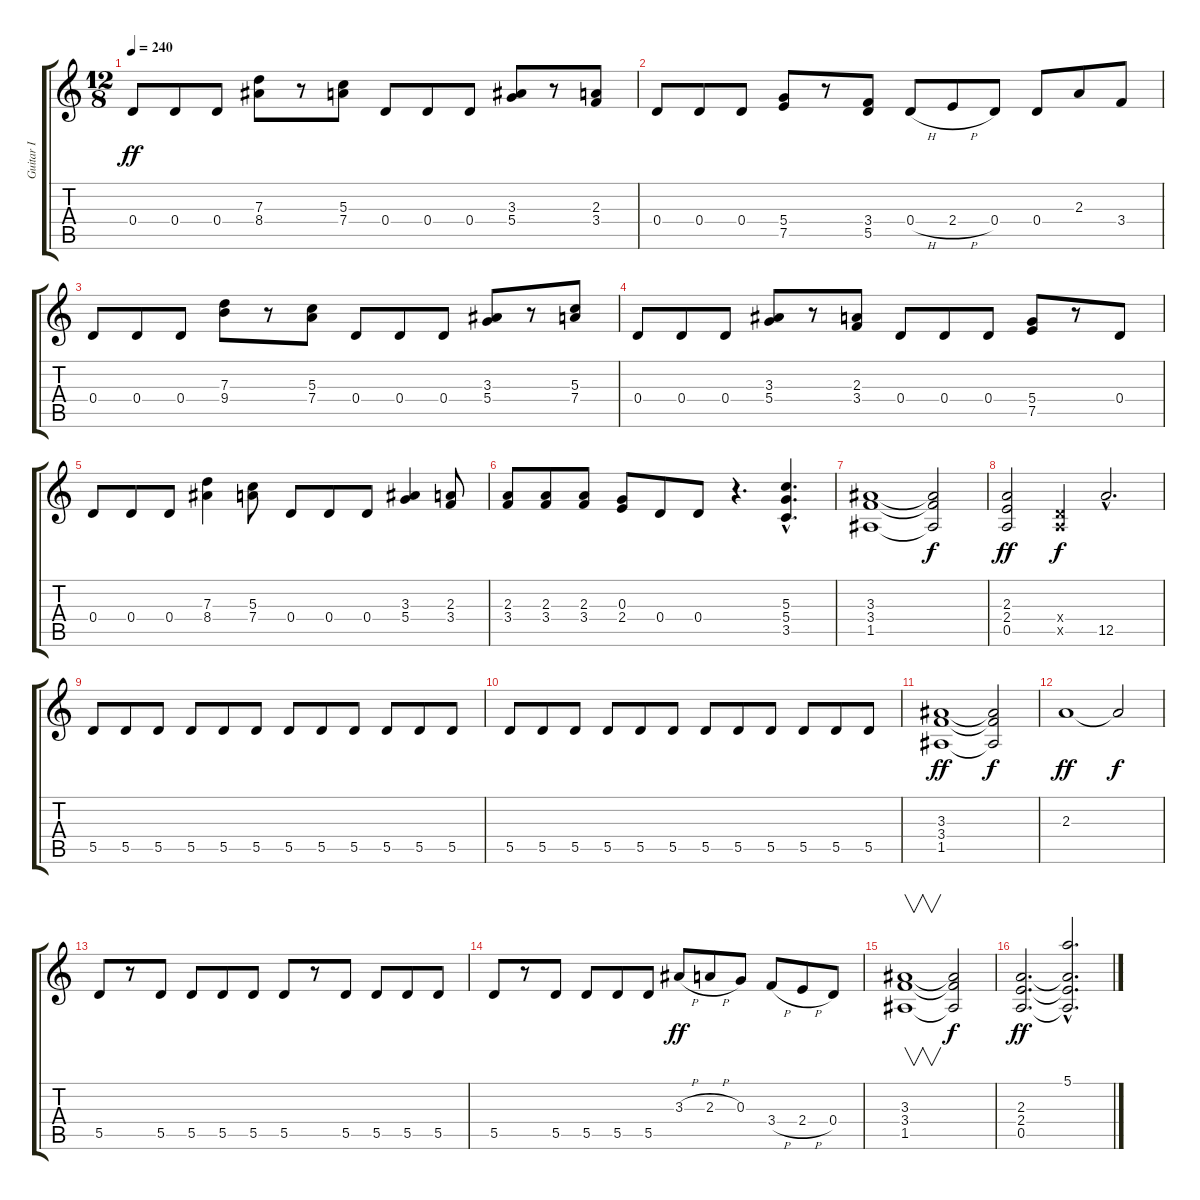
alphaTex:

\track ("Guitar I" "Guitar I") {instrument overdrivenguitar}
\staff {score tabs}
\tuning (E4 B3 G3 D3 A2 E2) {hide}
\ts (12 8)
\tempo 240
\clef g2
\ks c
0.4.8{dy ff} 0.4.8 0.4.8 (7.3 8.4).8 r.8 (5.3 7.4).8 0.4.8 0.4.8 0.4.8 (3.3 5.4).8 r.8 (2.3 3.4).8 |
0.4.8 0.4.8 0.4.8 (5.4 7.5).8 r.8 (3.4 5.5).8 0.4{h}.8 2.4{h}.8 0.4.8 0.4.8 2.3.8 3.4.8 |
0.4.8 0.4.8 0.4.8 (7.3 9.4).8 r.8 (5.3 7.4).8 0.4.8 0.4.8 0.4.8 (3.3 5.4).8 r.8 (5.3 7.4).8 |
0.4.8 0.4.8 0.4.8 (3.3 5.4).8 r.8 (2.3 3.4).8 0.4.8 0.4.8 0.4.8 (5.4 7.5).8 r.8 0.4.8 |
0.4.8 0.4.8 0.4.8 (7.3 8.4).4 (5.3 7.4).8 0.4.8 0.4.8 0.4.8 (3.3 5.4).4 (2.3 3.4).8 |
(2.3 3.4).8 (2.3 3.4).8 (2.3 3.4).8 (0.3 2.4).8 0.4.8 0.4.8 r.4{d} (5.3{hac} 5.4{hac} 3.5{hac}).4{d} |
(3.3 3.4 1.5).1 (3.3{t} 3.4{t} 1.5{t}).2{dy f} |
(2.3 2.4 0.5).2{dy ff} (0.4{x} 0.5{x}).4{dy f} 12.5{hac}.2{d} |
5.5.8 5.5.8 5.5.8 5.5.8 5.5.8 5.5.8 5.5.8 5.5.8 5.5.8 5.5.8 5.5.8 5.5.8 |
5.5.8 5.5.8 5.5.8 5.5.8 5.5.8 5.5.8 5.5.8 5.5.8 5.5.8 5.5.8 5.5.8 5.5.8 |
(3.3 3.4 1.5).1{dy ff} (3.3{t} 3.4{t} 1.5{t}).2{dy f} |
2.3.1{dy ff} 2.3{t}.2{dy f} |
5.5.8 r.8 5.5.8 5.5.8 5.5.8 5.5.8 5.5.8 r.8 5.5.8 5.5.8 5.5.8 5.5.8 |
5.5.8 r.8 5.5.8 5.5.8 5.5.8 5.5.8 3.3{h}.8{dy ff} 2.3{h}.8 0.3.8 3.4{h}.8 2.4{h}.8 0.4.8 |
(3.3 3.4 1.5).1{v} (3.3{t} 3.4{t} 1.5{t}).2{dy f} |
(2.3 2.4 0.5).2{d dy ff} (5.1{hac} 2.3{hac t} 2.4{hac t} 0.5{hac t}).2{d}
